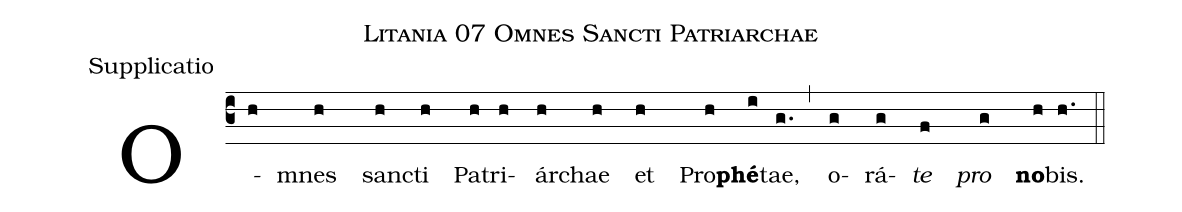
name:Litania 07 Omnes Sancti Patriarchae;
office-part:Supplicatio;
%%
(c3) O(h)mnes(h) san(h)cti(h) Pa(h)tri(h)ár(h)chae(h) et(h) Pro(h)<b>phé</b>(i)tae,(g.) (,) o(g)rá(g)<i>te</i>(f) <i>pro</i>(g) <b>no</b>(h)bis.(h.) (::) (z)
